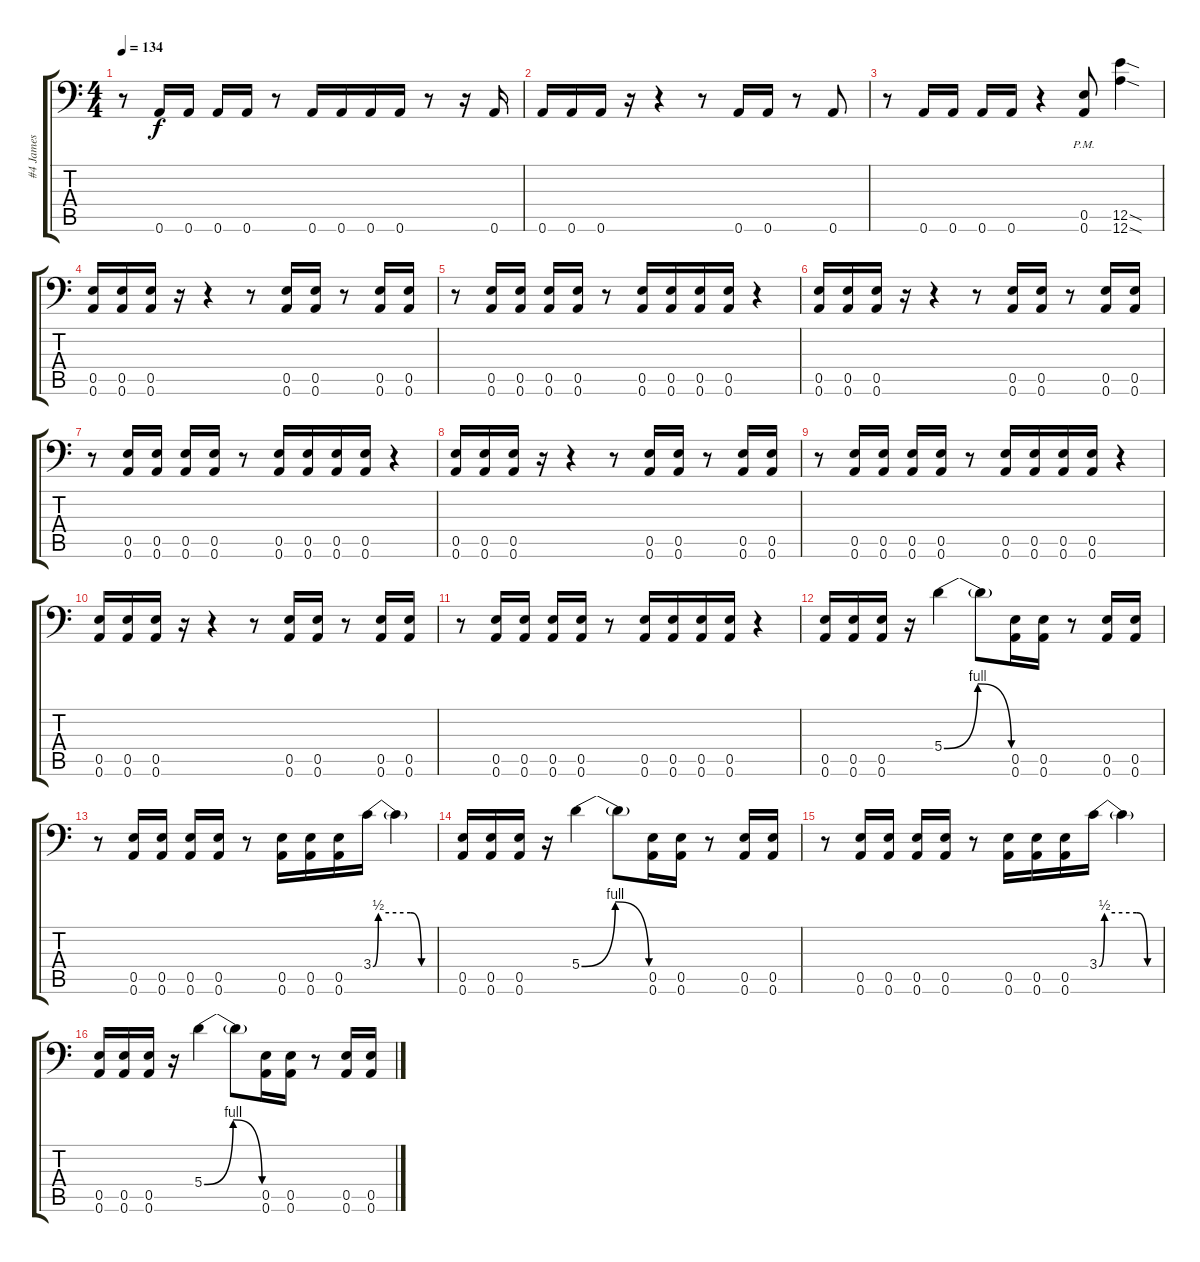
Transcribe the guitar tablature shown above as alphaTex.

\track ("#4 James" "#4 James") {instrument distortionguitar}
\staff {score tabs}
\tuning (B3 Gb3 D3 A2 E2 A1) {hide}
\ts (4 4)
\tempo 134
\clef f4
\ks c
r.8{dy f} 0.6.16 0.6.16 0.6.16 0.6.16 r.8 0.6.16 0.6.16 0.6.16 0.6.16 r.8 r.16 0.6.16 |
0.6.16 0.6.16 0.6.16 r.16 r.4 r.8 0.6.16 0.6.16 r.8 0.6.8 |
r.8 0.6.16 0.6.16 0.6.16 0.6.16 r.4 (0.5{pm} 0.6{pm}).8 (12.5{sod} 12.6{sod}).4 |
(0.5 0.6).16 (0.5 0.6).16 (0.5 0.6).16 r.16 r.4 r.8 (0.5 0.6).16 (0.5 0.6).16 r.8 (0.5 0.6).16 (0.5 0.6).16 |
r.8 (0.5 0.6).16 (0.5 0.6).16 (0.5 0.6).16 (0.5 0.6).16 r.8 (0.5 0.6).16 (0.5 0.6).16 (0.5 0.6).16 (0.5 0.6).16 r.4 |
(0.5 0.6).16 (0.5 0.6).16 (0.5 0.6).16 r.16 r.4 r.8 (0.5 0.6).16 (0.5 0.6).16 r.8 (0.5 0.6).16 (0.5 0.6).16 |
r.8 (0.5 0.6).16 (0.5 0.6).16 (0.5 0.6).16 (0.5 0.6).16 r.8 (0.5 0.6).16 (0.5 0.6).16 (0.5 0.6).16 (0.5 0.6).16 r.4 |
(0.5 0.6).16 (0.5 0.6).16 (0.5 0.6).16 r.16 r.4 r.8 (0.5 0.6).16 (0.5 0.6).16 r.8 (0.5 0.6).16 (0.5 0.6).16 |
r.8 (0.5 0.6).16 (0.5 0.6).16 (0.5 0.6).16 (0.5 0.6).16 r.8 (0.5 0.6).16 (0.5 0.6).16 (0.5 0.6).16 (0.5 0.6).16 r.4 |
(0.5 0.6).16 (0.5 0.6).16 (0.5 0.6).16 r.16 r.4 r.8 (0.5 0.6).16 (0.5 0.6).16 r.8 (0.5 0.6).16 (0.5 0.6).16 |
r.8 (0.5 0.6).16 (0.5 0.6).16 (0.5 0.6).16 (0.5 0.6).16 r.8 (0.5 0.6).16 (0.5 0.6).16 (0.5 0.6).16 (0.5 0.6).16 r.4 |
(0.5 0.6).16 (0.5 0.6).16 (0.5 0.6).16 r.16 5.4{be (bendrelease 0 0 5 4 55 4 60 0)}.4 5.4{t}.8 (0.5 0.6).16 (0.5 0.6).16 r.8 (0.5 0.6).16 (0.5 0.6).16 |
r.8 (0.5 0.6).16 (0.5 0.6).16 (0.5 0.6).16 (0.5 0.6).16 r.8 (0.5 0.6).16 (0.5 0.6).16 (0.5 0.6).16 3.4{be (custom 0 0 5 2 35 2 45 0 60 0)}.16 3.4{t}.4 |
(0.5 0.6).16 (0.5 0.6).16 (0.5 0.6).16 r.16 5.4{be (bendrelease 0 0 5 4 55 4 60 0)}.4 5.4{t}.8 (0.5 0.6).16 (0.5 0.6).16 r.8 (0.5 0.6).16 (0.5 0.6).16 |
r.8 (0.5 0.6).16 (0.5 0.6).16 (0.5 0.6).16 (0.5 0.6).16 r.8 (0.5 0.6).16 (0.5 0.6).16 (0.5 0.6).16 3.4{be (custom 0 0 5 2 35 2 45 0 60 0)}.16 3.4{t}.4 |
(0.5 0.6).16 (0.5 0.6).16 (0.5 0.6).16 r.16 5.4{be (bendrelease 0 0 5 4 55 4 60 0)}.4 5.4{t}.8 (0.5 0.6).16 (0.5 0.6).16 r.8 (0.5 0.6).16 (0.5 0.6).16
